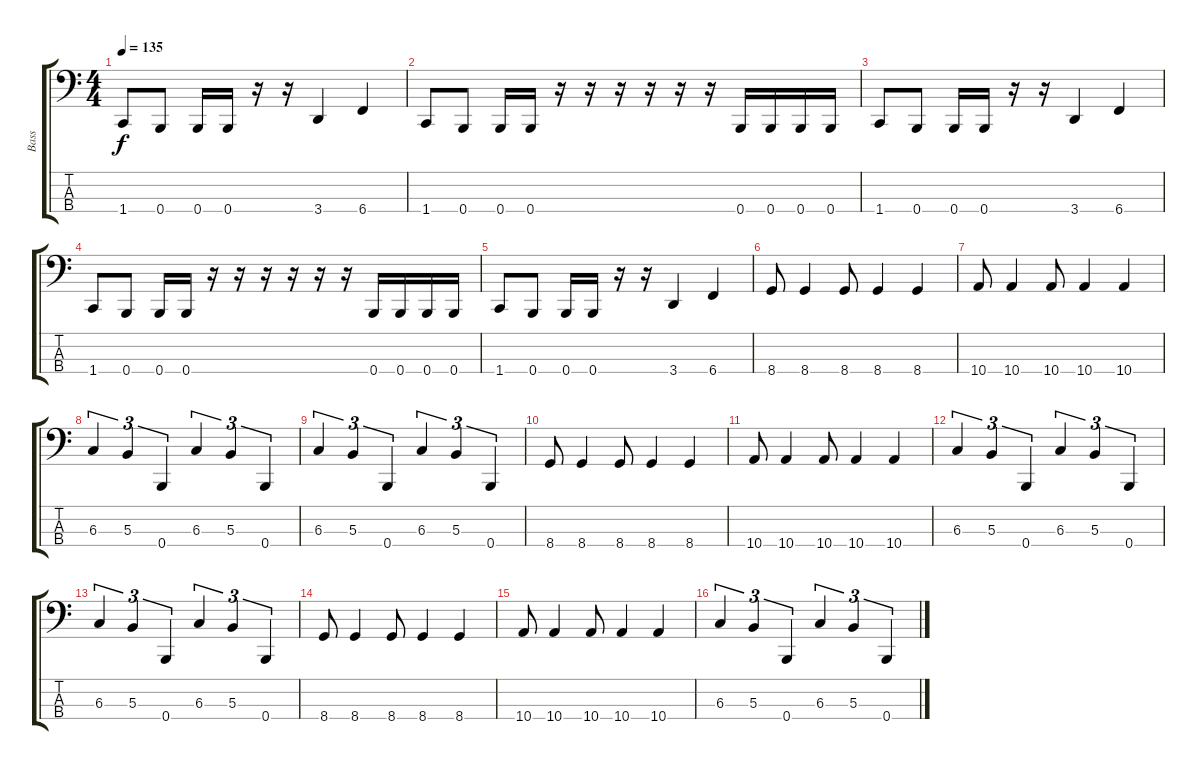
\track ("Bass" "Bass") {instrument electricbasspick}
\staff {score tabs}
\tuning (E2 B1 Gb1 B0) {hide}
\ts (4 4)
\tempo 135
\clef f4
\ks c
1.4.8{dy f} 0.4.8 0.4.16 0.4.16 r.16 r.16 3.4.4 6.4.4 |
1.4.8 0.4.8 0.4.16 0.4.16 r.16 r.16 r.16 r.16 r.16 r.16 0.4.16 0.4.16 0.4.16 0.4.16 |
1.4.8 0.4.8 0.4.16 0.4.16 r.16 r.16 3.4.4 6.4.4 |
1.4.8 0.4.8 0.4.16 0.4.16 r.16 r.16 r.16 r.16 r.16 r.16 0.4.16 0.4.16 0.4.16 0.4.16 |
1.4.8 0.4.8 0.4.16 0.4.16 r.16 r.16 3.4.4 6.4.4 |
8.4.8 8.4.4 8.4.8 8.4.4 8.4.4 |
10.4.8 10.4.4 10.4.8 10.4.4 10.4.4 |
6.3.4{tu (3 2)} 5.3.4{tu (3 2)} 0.4.4{tu (3 2)} 6.3.4{tu (3 2)} 5.3.4{tu (3 2)} 0.4.4{tu (3 2)} |
6.3.4{tu (3 2)} 5.3.4{tu (3 2)} 0.4.4{tu (3 2)} 6.3.4{tu (3 2)} 5.3.4{tu (3 2)} 0.4.4{tu (3 2)} |
8.4.8 8.4.4 8.4.8 8.4.4 8.4.4 |
10.4.8 10.4.4 10.4.8 10.4.4 10.4.4 |
6.3.4{tu (3 2)} 5.3.4{tu (3 2)} 0.4.4{tu (3 2)} 6.3.4{tu (3 2)} 5.3.4{tu (3 2)} 0.4.4{tu (3 2)} |
6.3.4{tu (3 2)} 5.3.4{tu (3 2)} 0.4.4{tu (3 2)} 6.3.4{tu (3 2)} 5.3.4{tu (3 2)} 0.4.4{tu (3 2)} |
8.4.8 8.4.4 8.4.8 8.4.4 8.4.4 |
10.4.8 10.4.4 10.4.8 10.4.4 10.4.4 |
6.3.4{tu (3 2)} 5.3.4{tu (3 2)} 0.4.4{tu (3 2)} 6.3.4{tu (3 2)} 5.3.4{tu (3 2)} 0.4.4{tu (3 2)}
